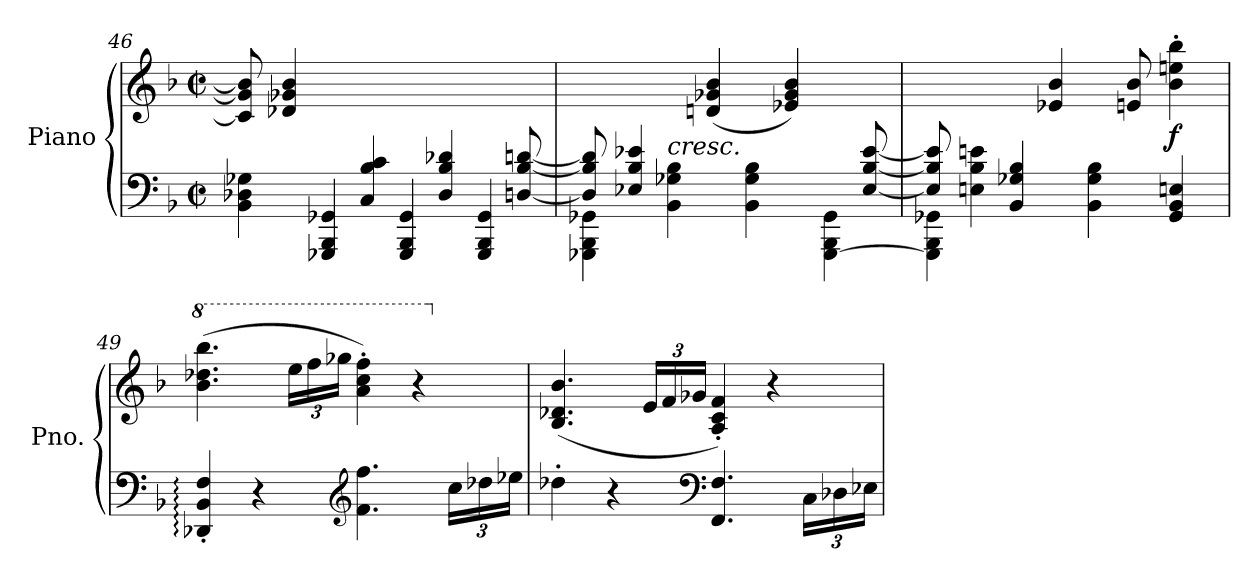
**kern	**kern	**dynam
*part1	*part1	*part1
*staff2	*staff1	*staff1/2
*I"Piano	*	*
*I'Pno.	*	*
!!LO:LB:g=z
*clefF4	*clefG2	*
*k[b-]	*k[b-]	*
*M2/2	*M2/2	*
*met(c|)	*met(c|)	*
=46	=46	=46
*^	*	*
4BB-\ 4D-X\ 4G-X\	4.ryy	8c/] 8g-/] 8b-/]	.
.	.	4d-X/ 4g-X/ 4b-/	.
4GGG-X/ 4BBB-/ 4GG-X/	.	.	.
.	4C/ 4B-/ 4c/	8ryy	.
4GGG-/ 4BBB-/ 4GG-/	.	2ryy	.
.	4D-/ 4B-/ 4d-X/	.	.
4GGG-/ 4BBB-/ 4GG-/	.	.	.
.	[8Dn/ [8B-/ [8dn/	.	.
=47	=47	=47	=47
4GGG-X\ 4BBB-\ 4GG-X\	8D/] 8B-/] 8d/]	4.ryy	.
.	(<4E-X/ 4B-/ 4e-X/	.	.
!LO:TX:a:i:t=cresc.	!	!	!
4BB-\ 4G-X\ 4B-\	.	.	.
.	4ryy	(<4dn/ 4g-X/ 4b-/	.
4BB-\ 4G-\ 4B-\	.	.	.
.	8ryy	4e-X/ 4g-/ 4b-/)	.
[4GGG-\ 4BBB-\ 4GG-\	8ryy	.	.
.	[8E-/ [8B-/ [8e-/	8ryy	.
=48	=48	=48	=48
4GGG-\] 4BBB-\ 4GG-X\	8E-/] 8B-/] 8e-/]	4ryy	.
.	4En\ 4B-\ 4en\	.	.
4BB-/ 4G-X/ 4B-/	.	8ryy	.
.	8ryy	4e-X/ 4b-/	.
4BB-\ 4G-\ 4B-\	2ryy	.	.
.	.	8en/ 8b-/)	.
!	!	!	!LO:DY:b
4GG-/ 4BB-/ 4En/	.	4b-\' 4een\' 4bb-\'	f
*v	*v	*	*
!!LO:LB:g=z
=49	=49	=49
*	*8va	*
4DD-X/:' 4BB-/:' 4F/:'	(>4.bb-\ 4.ddd-X\ 4.bbb-\	.
4r	.	.
*	*Xbrackettup	*
.	24eee\LL	.
.	24fff\	.
.	24ggg-X\JJ	.
*clefG2	*	*
4.f\ 4.ff\	4aa\' 4ccc\' 4fff\')	.
.	4r	.
*Xbrackettup	*	*
24cc\LL	.	.
24dd-X\	.	.
24ee-X\JJ	.	.
=50	=50	=50
*	*X8va	*
4dd-X'\	(>4.B-/ 4.d-X/ 4.b-/	.
4r	.	.
.	24e/LL	.
.	24f/	.
.	24g-X/JJ	.
*clefF4	*	*
4.FF/ 4.F/	4A/' 4c/' 4f/')	.
.	4r	.
24C\LL	.	.
24D-X\	.	.
24E-X\JJ	.	.
=	=	=
*-	*-	*-
